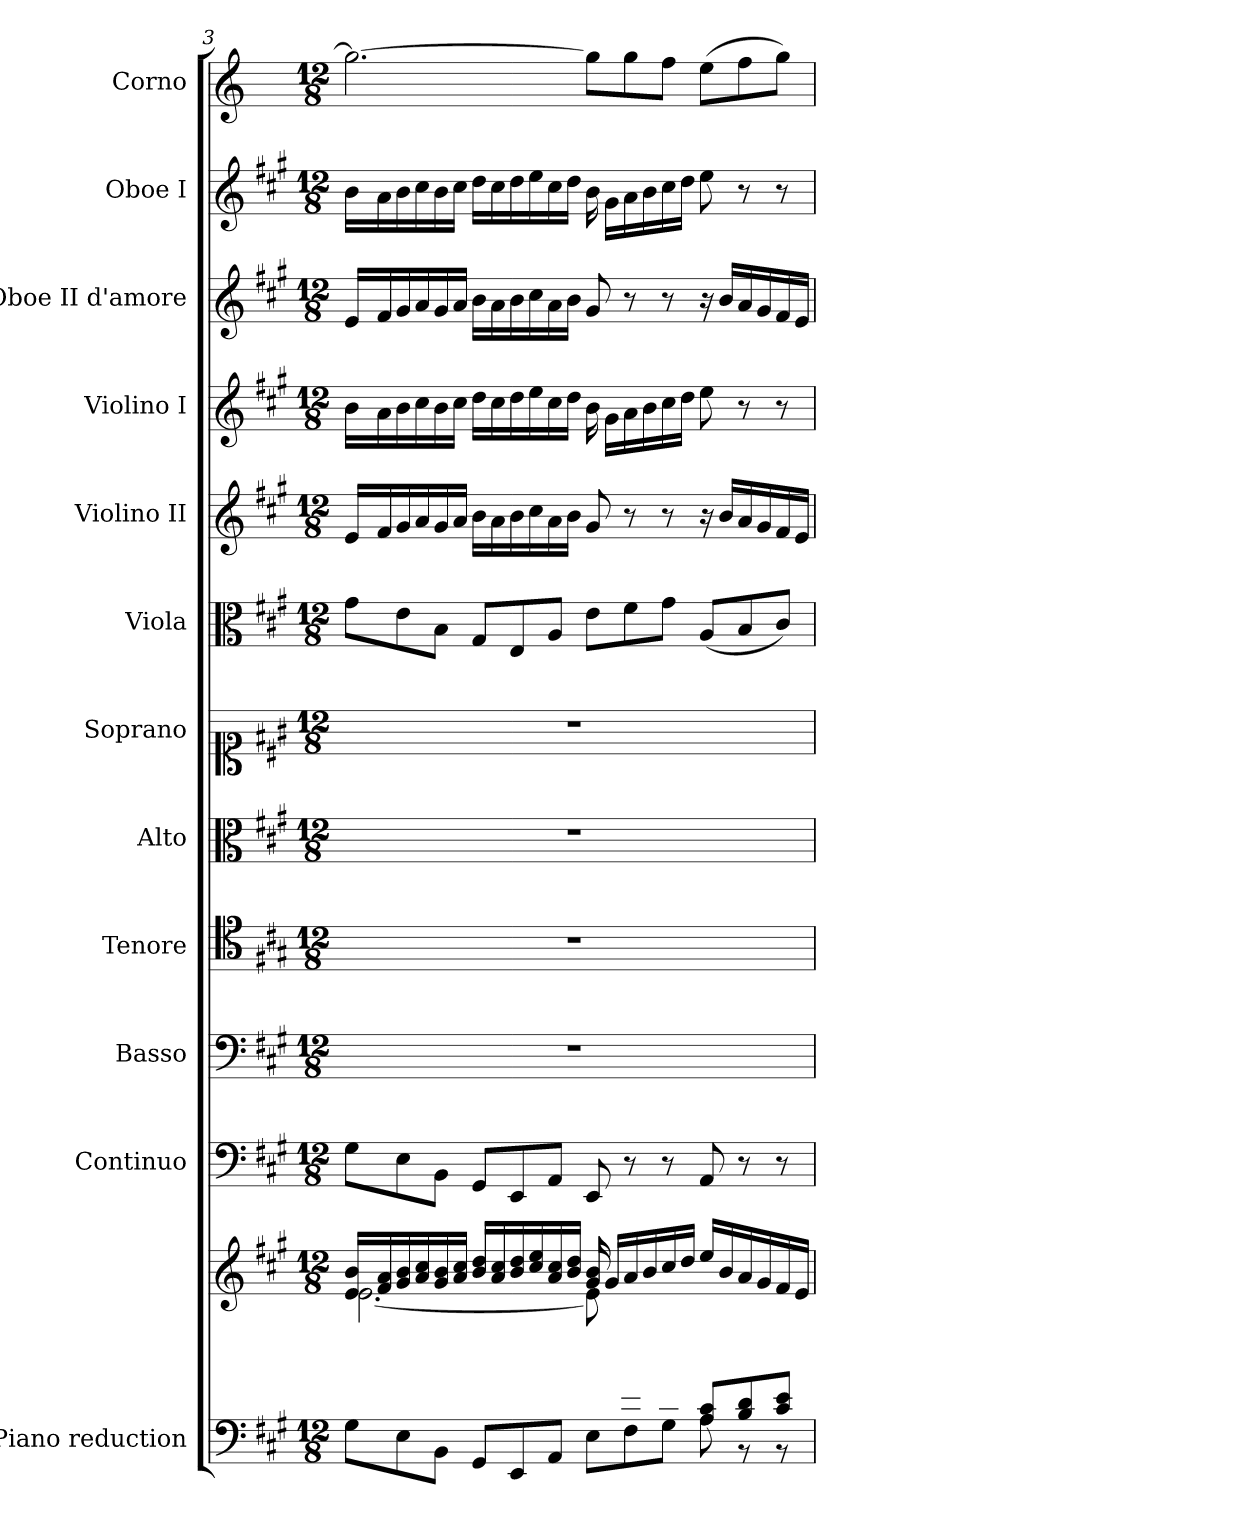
**kern	**kern	**kern	**kern	**kern	**kern	**kern	**kern	**kern	**kern	**kern	**kern	**kern
*part12	*part12	*part11	*part10	*part9	*part8	*part7	*part6	*part5	*part4	*part3	*part2	*part1
*staff13	*staff12	*staff11	*staff10	*staff9	*staff8	*staff7	*staff6	*staff5	*staff4	*staff3	*staff2	*staff1
*I"Piano reduction	*	*I"Continuo	*I"Basso	*I"Tenore	*I"Alto	*I"Soprano	*I"Viola	*I"Violino II	*I"Violino I	*I"Oboe II d'amore	*I"Oboe I	*I"Corno
*I'Pno	*	*	*	*	*	*	*I'Vla	*I'Vln	*I'Vln	*I'Ob	*I'Ob	*
!!LO:PB:g=z
*clefF4	*clefG2	*clefF4	*clefF4	*clefC4	*clefC3	*clefC1	*clefC3	*clefG2	*clefG2	*clefG2	*clefG2	*clefG2
*	*	*	*	*	*	*	*	*	*	*	*	*ITrd2c3
*k[f#c#g#]	*k[f#c#g#]	*k[f#c#g#]	*k[f#c#g#]	*k[f#c#g#]	*k[f#c#g#]	*k[f#c#g#]	*k[f#c#g#]	*k[f#c#g#]	*k[f#c#g#]	*k[f#c#g#]	*k[f#c#g#]	*k[f#c#g#]
*M12/8	*M12/8	*M12/8	*M12/8	*M12/8	*M12/8	*M12/8	*M12/8	*M12/8	*M12/8	*M12/8	*M12/8	*M12/8
=3	=3	=3	=3	=3	=3	=3	=3	=3	=3	=3	=3	=3
*^	*^	*	*	*	*	*	*	*	*	*	*	*
2..ryy	8G#\L	16e/ 16b/LL	[2.e\	8G#\L	1.r	1.r	1.r	1.r	8g#\L	16e/LL	16b\LL	16e/LL	16b\LL	2.ee\_
.	.	16f#/ 16a/	.	.	.	.	.	.	.	16f#/	16a\	16f#/	16a\	.
.	8E\	16g#/ 16b/	.	8E\	.	.	.	.	8e\	16g#/	16b\	16g#/	16b\	.
.	.	16a/ 16cc#/	.	.	.	.	.	.	.	16a/	16cc#\	16a/	16cc#\	.
.	8BB\J	16g#/ 16b/	.	8BB\J	.	.	.	.	8B\J	16g#/	16b\	16g#/	16b\	.
.	.	16a/ 16cc#/JJ	.	.	.	.	.	.	.	16a/JJ	16cc#\JJ	16a/JJ	16cc#\JJ	.
.	8GG#/L	16b/ 16dd/LL	.	8GG#/L	.	.	.	.	8G#/L	16b\LL	16dd\LL	16b\LL	16dd\LL	.
.	.	16a/ 16cc#/	.	.	.	.	.	.	.	16a\	16cc#\	16a\	16cc#\	.
.	8EE/	16b/ 16dd/	.	8EE/	.	.	.	.	8E/	16b\	16dd\	16b\	16dd\	.
.	.	16cc#/ 16ee/	.	.	.	.	.	.	.	16cc#\	16ee\	16cc#\	16ee\	.
.	8AA/J	16a/ 16cc#/	.	8AA/J	.	.	.	.	8A/J	16a\	16cc#\	16a\	16cc#\	.
.	.	16b/ 16dd/JJ	.	.	.	.	.	.	.	16b\JJ	16dd\JJ	16b\JJ	16dd\JJ	.
.	8E\L	16g#/ 16b/	8e\L]	8EE/	.	.	.	.	8e\L	8g#/	16b\	8g#/	16b\	8ee\L]
.	.	16g#/LL	.	.	.	.	.	.	.	.	16g#\LL	.	16g#\LL	.
8e/	8F#\	16a/	2ryy	8r	.	.	.	.	8f#\	8r	16a\	8r	16a\	8ee\
.	.	16b/	.	.	.	.	.	.	.	.	16b\	.	16b\	.
8d/J	8G#\J	16cc#/	.	8r	.	.	.	.	8g#\J	8r	16cc#\	8r	16cc#\	8dd\J
.	.	16dd/JJ	.	.	.	.	.	.	.	.	16dd\JJ	.	16dd\JJ	.
8A/ 8c#/L	8A\	16ee/LL	.	8AA/	.	.	.	.	(8A/L	16r	8ee\	16r	8ee\	(8cc#\L
.	.	16b/	.	.	.	.	.	.	.	16b/LL	.	16b/LL	.	.
8B/ 8d/	8r	16a/	.	8r	.	.	.	.	8B/	16a/	8r	16a/	8r	8dd\
.	.	16g#/	.	.	.	.	.	.	.	16g#/	.	16g#/	.	.
8c#/ 8e/J	8r	16f#/	8ryy	8r	.	.	.	.	8c#/J)	16f#/	8r	16f#/	8r	8ee\J)
.	.	16e/JJ	.	.	.	.	.	.	.	16e/JJ	.	16e/JJ	.	.
*v	*v	*	*	*	*	*	*	*	*	*	*	*	*	*
*	*v	*v	*	*	*	*	*	*	*	*	*	*	*
=	=	=	=	=	=	=	=	=	=	=	=	=
*-	*-	*-	*-	*-	*-	*-	*-	*-	*-	*-	*-	*-
